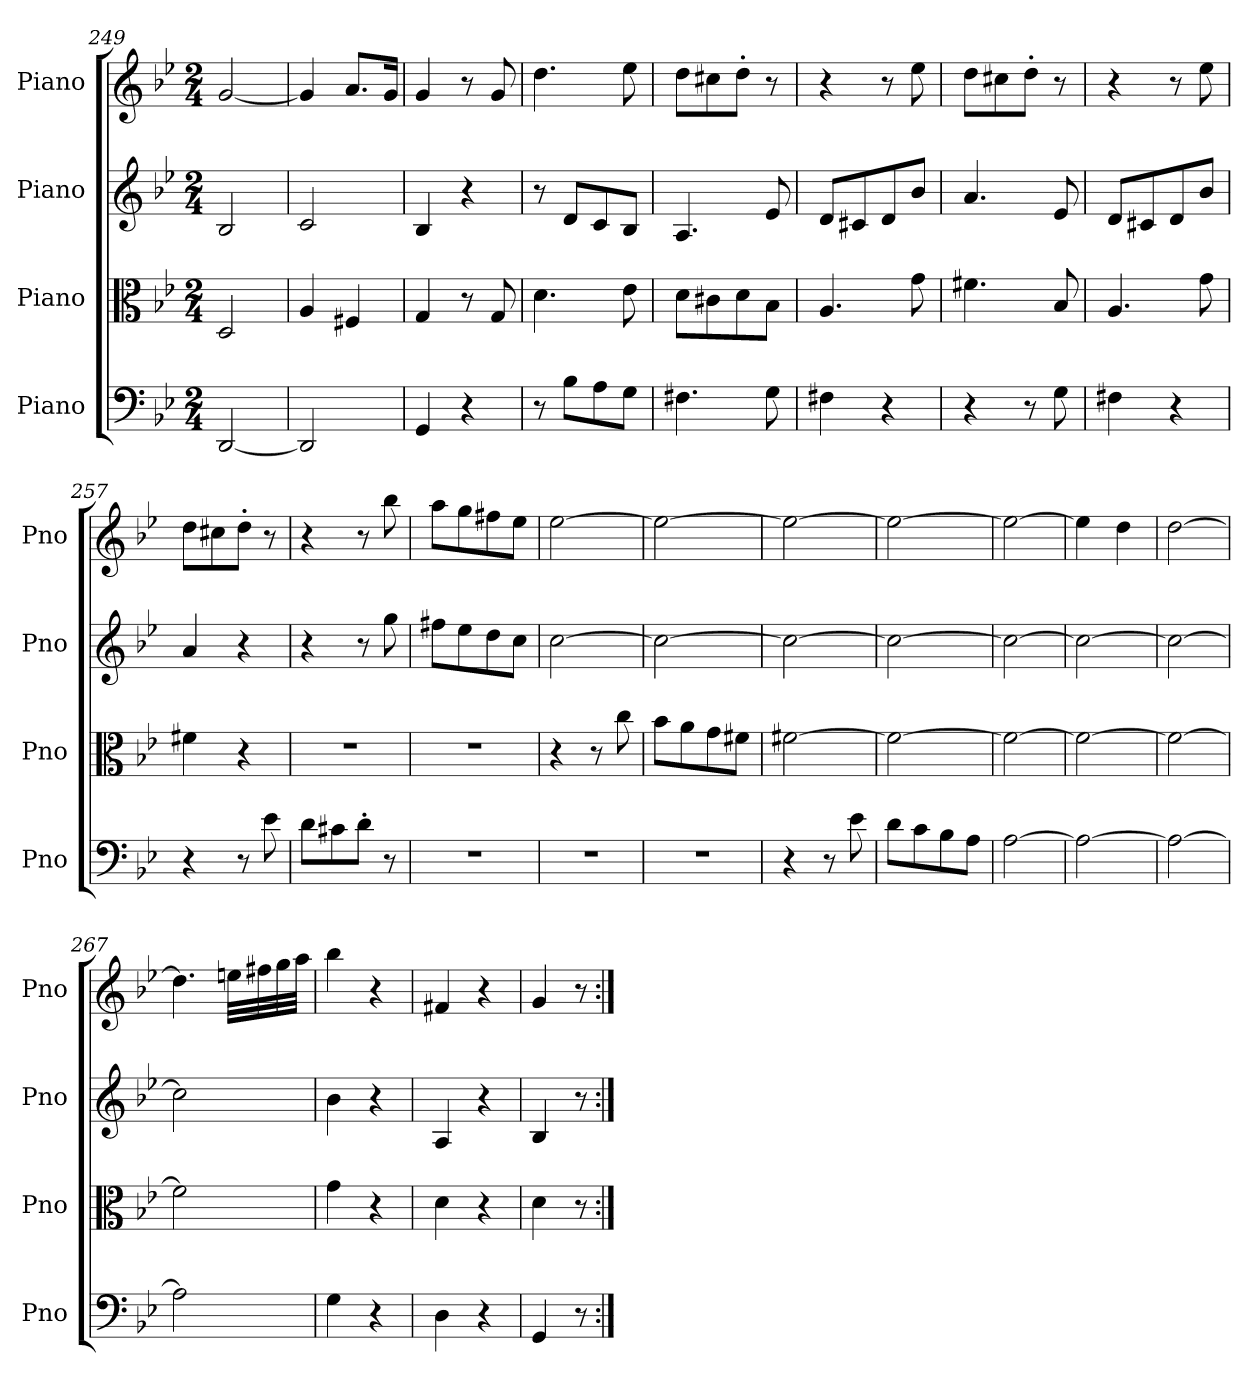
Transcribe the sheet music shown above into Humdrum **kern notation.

**kern	**kern	**kern	**kern
*part4	*part3	*part2	*part1
*staff4	*staff3	*staff2	*staff1
*I"Piano	*I"Piano	*I"Piano	*I"Piano
*I'Pno	*I'Pno	*I'Pno	*I'Pno
*clefF4	*clefC3	*clefG2	*clefG2
*k[b-e-]	*k[b-e-]	*k[b-e-]	*k[b-e-]
*M2/4	*M2/4	*M2/4	*M2/4
=249	=249	=249	=249
[2DD/	2D/	2B-/	[2g/
=250	=250	=250	=250
2DD/]	4A/	2c/	4g/]
.	4F#X/	.	8.a/L
.	.	.	16g/Jk
=251	=251	=251	=251
4GG/	4G/	4B-/	4g/
4r	8r	4r	8r
.	8G/	.	8g/
=252	=252	=252	=252
8r	4.d\	8r	4.dd\
8B-\L	.	8d/L	.
8A\	.	8c/	.
8G\J	8e-\	8B-/J	8ee-\
!!LO:PB:g=z
=253	=253	=253	=253
4.F#X\	8d\L	4.A/	8dd\L
.	8c#X\	.	8cc#X\
.	8d\	.	8dd'\J
8G\	8B-\J	8e-/	8r
=254	=254	=254	=254
4F#X\	4.A/	8d/L	4r
.	.	8c#X/	.
4r	.	8d/	8r
.	8g\	8b-/J	8ee-\
=255	=255	=255	=255
4r	4.f#X\	4.a/	8dd\L
.	.	.	8cc#X\
8r	.	.	8dd'\J
8G\	8B-/	8e-/	8r
=256	=256	=256	=256
4F#X\	4.A/	8d/L	4r
.	.	8c#X/	.
4r	.	8d/	8r
.	8g\	8b-/J	8ee-\
=257	=257	=257	=257
4r	4f#X\	4a/	8dd\L
.	.	.	8cc#X\
8r	4r	4r	8dd'\J
8e-\	.	.	8r
=258	=258	=258	=258
8d\L	2r	4r	4r
8c#X\	.	.	.
8d'\J	.	8r	8r
8r	.	8gg\	8bb-\
=259	=259	=259	=259
2r	2r	8ff#X\L	8aa\L
.	.	8ee-\	8gg\
.	.	8dd\	8ff#X\
.	.	8cc\J	8ee-\J
!!LO:LB:g=z
=260	=260	=260	=260
2r	4r	[2cc\	[2ee-\
.	8r	.	.
.	8cc\	.	.
=261	=261	=261	=261
2r	8b-\L	2cc\_	2ee-\_
.	8a\	.	.
.	8g\	.	.
.	8f#X\J	.	.
=262	=262	=262	=262
4r	[2f#X\	2cc\_	2ee-\_
8r	.	.	.
8e-\	.	.	.
=263	=263	=263	=263
8d\L	2f#\_	2cc\_	2ee-\_
8c\	.	.	.
8B-\	.	.	.
8A\J	.	.	.
=264	=264	=264	=264
[2A\	2f#\_	2cc\_	2ee-\_
=265	=265	=265	=265
2A\_	2f#\_	2cc\_	4ee-\]
.	.	.	4dd\
=266	=266	=266	=266
2A\_	2f#\_	2cc\_	[2dd\
=267	=267	=267	=267
2A\]	2f#\]	2cc\]	4.dd\]
.	.	.	32een\LLL
.	.	.	32ff#X\
.	.	.	32gg\
.	.	.	32aa\JJJ
=268	=268	=268	=268
4G\	4g\	4b-\	4bb-\
4r	4r	4r	4r
=269	=269	=269	=269
4D\	4d\	4A/	4f#X/
4r	4r	4r	4r
=270	=270	=270	=270
4GG/	4d\	4B-/	4g/
8r	8r	8r	8r
=:|!	=:|!	=:|!	=:|!
*-	*-	*-	*-
